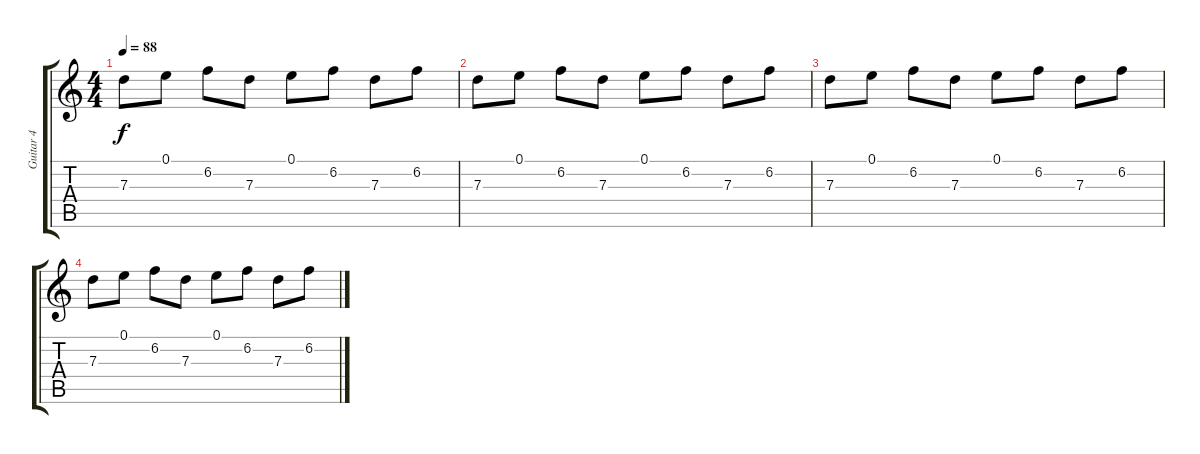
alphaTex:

\track ("Guitar 4" "Guitar 4") {instrument acousticguitarnylon}
\staff {score tabs}
\tuning (E4 B3 G3 D3 A2 E2) {hide}
\ts (4 4)
\tempo 88
\clef g2
\ks c
7.3.8{dy f} 0.1.8 6.2.8 7.3.8 0.1.8 6.2.8 7.3.8 6.2.8 |
7.3.8 0.1.8 6.2.8 7.3.8 0.1.8 6.2.8 7.3.8 6.2.8 |
7.3.8 0.1.8 6.2.8 7.3.8 0.1.8 6.2.8 7.3.8 6.2.8 |
7.3.8 0.1.8 6.2.8 7.3.8 0.1.8 6.2.8 7.3.8 6.2.8
